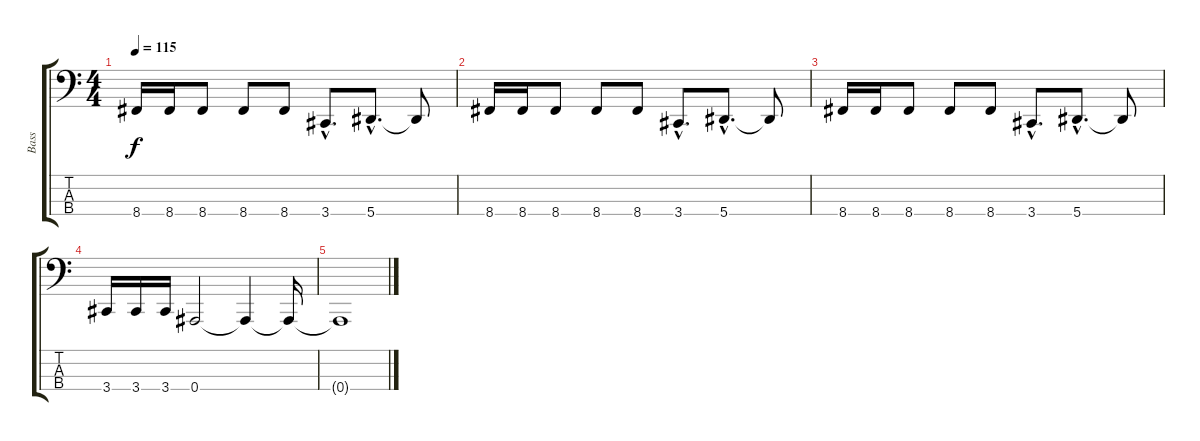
\track ("Bass" "Bass") {instrument electricbassfinger}
\staff {score tabs}
\tuning (Eb2 Bb1 F1 Bb0) {hide}
\ts (4 4)
\tempo 115
\clef f4
\ks c
8.4.16{dy f} 8.4.16 8.4.8 8.4.8 8.4.8 3.4{hac}.8{d} 5.4{hac}.8{d} 5.4{t}.8 |
8.4.16 8.4.16 8.4.8 8.4.8 8.4.8 3.4{hac}.8{d} 5.4{hac}.8{d} 5.4{t}.8 |
8.4.16 8.4.16 8.4.8 8.4.8 8.4.8 3.4{hac}.8{d} 5.4{hac}.8{d} 5.4{t}.8 |
3.4.16 3.4.16 3.4.16 0.4.2 0.4{t}.4 0.4{t}.16 |
0.4{t}.1
